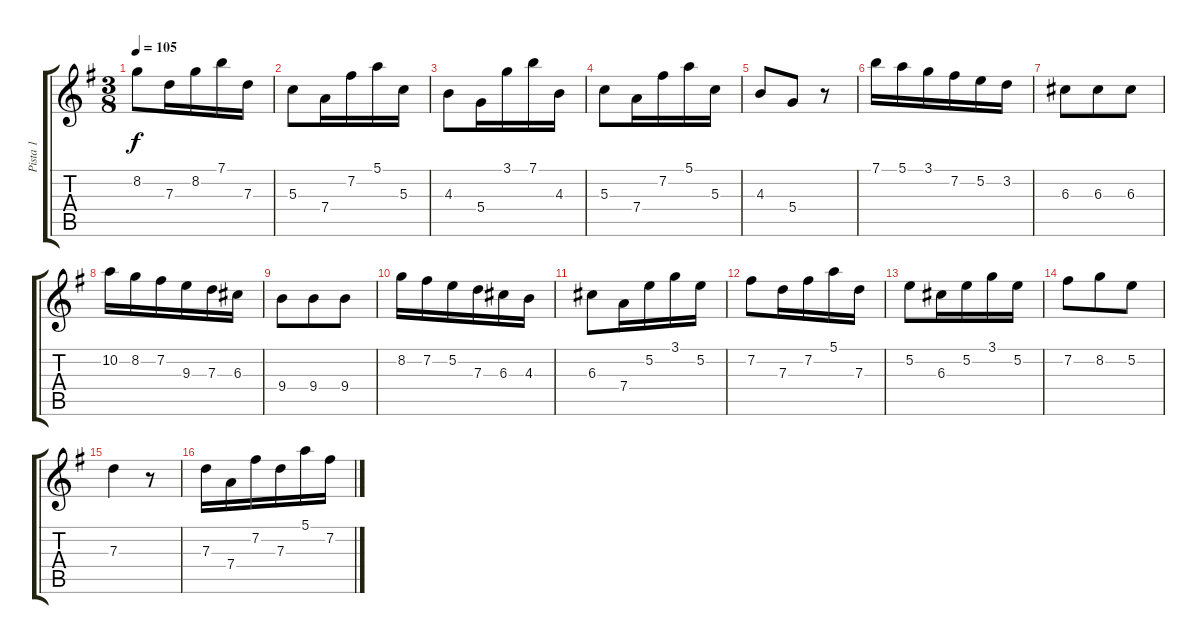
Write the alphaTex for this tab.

\track ("Pista 1" "Pista 1") {instrument acousticguitarsteel}
\staff {score tabs}
\tuning (E4 B3 G3 D3 A2 E2) {hide}
\ts (3 8)
\tempo 105
\clef g2
\ks g
8.2.8{dy f} 7.3.16 8.2.16 7.1.16 7.3.16 |
5.3.8 7.4.16 7.2.16 5.1.16 5.3.16 |
4.3.8 5.4.16 3.1.16 7.1.16 4.3.16 |
5.3.8 7.4.16 7.2.16 5.1.16 5.3.16 |
4.3.8 5.4.8 r.8 |
7.1.16 5.1.16 3.1.16 7.2.16 5.2.16 3.2.16 |
6.3.8 6.3.8 6.3.8 |
10.2.16 8.2.16 7.2.16 9.3.16 7.3.16 6.3.16 |
9.4.8 9.4.8 9.4.8 |
8.2.16 7.2.16 5.2.16 7.3.16 6.3.16 4.3.16 |
6.3.8 7.4.16 5.2.16 3.1.16 5.2.16 |
7.2.8 7.3.16 7.2.16 5.1.16 7.3.16 |
5.2.8 6.3.16 5.2.16 3.1.16 5.2.16 |
7.2.8 8.2.8 5.2.8 |
7.3.4 r.8 |
7.3.16 7.4.16 7.2.16 7.3.16 5.1.16 7.2.16
